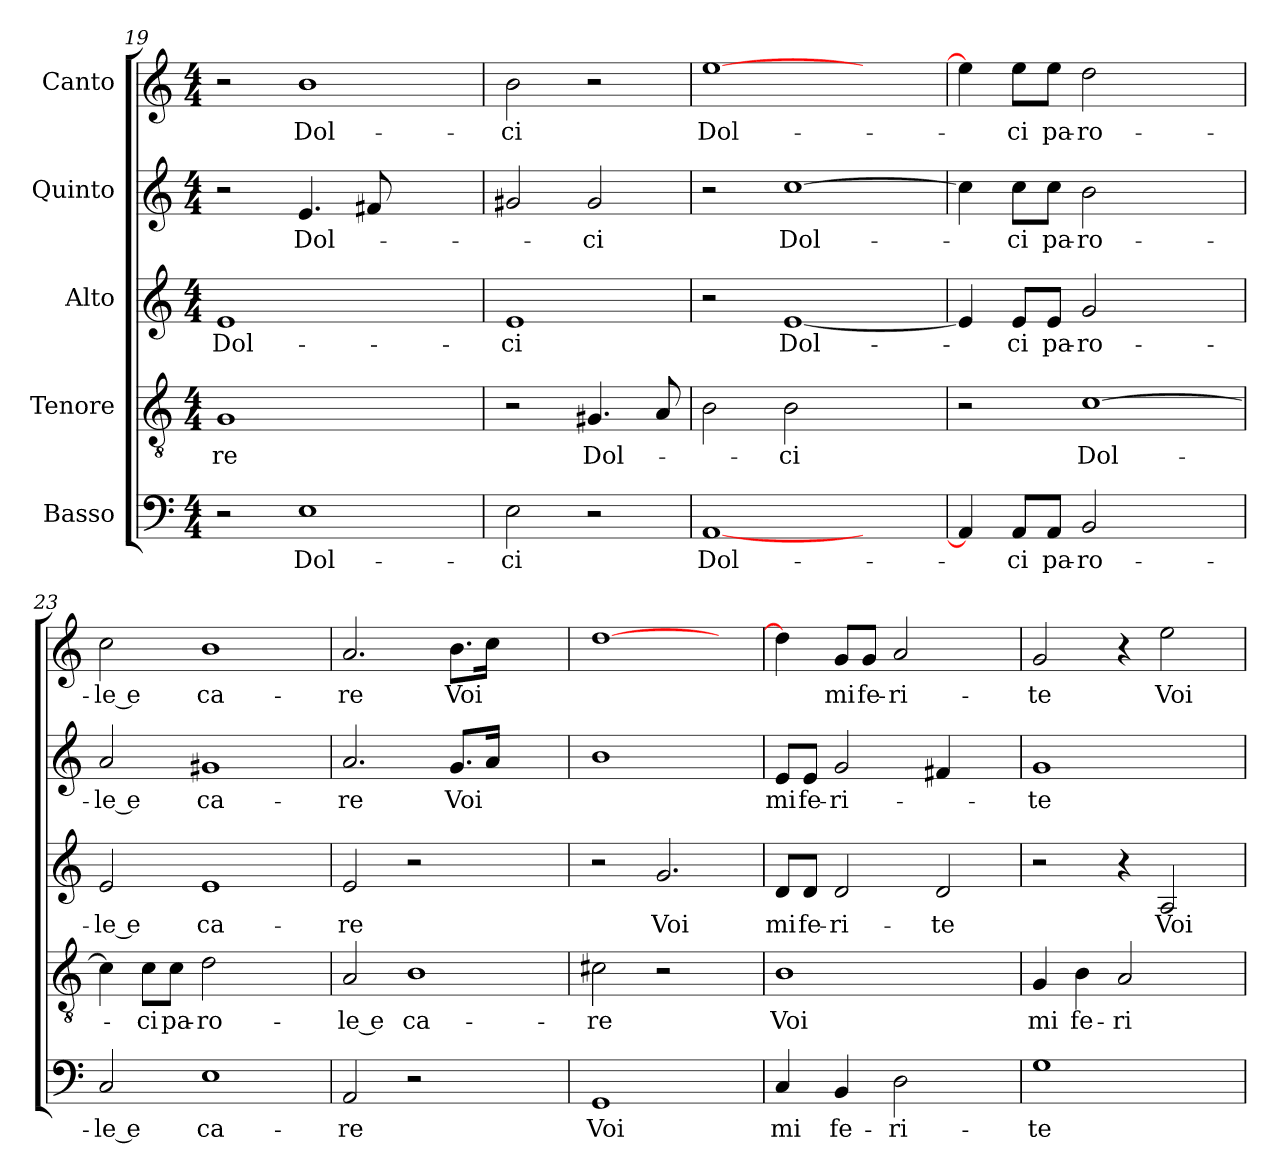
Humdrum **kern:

**kern	**text	**kern	**text	**kern	**text	**kern	**text	**kern	**text
*part5	*part5	*part4	*part4	*part3	*part3	*part2	*part2	*part1	*part1
*staff5	*staff5	*staff4	*staff4	*staff3	*staff3	*staff2	*staff2	*staff1	*staff1
*I"Basso	*	*I"Tenore	*	*I"Alto	*	*I"Quinto	*	*I"Canto	*
!!LO:LB:g=z
*clefF4	*	*clefGv2	*	*clefG2	*	*clefG2	*	*clefG2	*
*k[]	*	*k[]	*	*k[]	*	*k[]	*	*k[]	*
*M4/4	*	*M4/4	*	*M4/4	*	*M4/4	*	*M4/4	*
=19	=19	=19	=19	=19	=19	=19	=19	=19	=19
!	!	!	!LO:LY:b	!	!LO:LY:b	!	!	!	!
2r	.	1G	-re	1e	Dol-	2r	.	2r	.
!	!LO:LY:b	!	!	!	!	!	!LO:LY:b	!	!LO:LY:b
1E	Dol-	.	.	.	.	4.e/	Dol-	1b	Dol-
.	.	.	.	.	.	8f#X/	.	.	.
.	.	2ryy	.	2ryy	.	2ryy	.	.	.
=20	=20	=20	=20	=20	=20	=20	=20	=20	=20
!	!LO:LY:b	!	!	!	!LO:LY:b	!	!	!	!LO:LY:b
2E\	-ci	2r	.	1e	-ci	2g#X/	.	2b\	-ci
!	!	!	!LO:LY:b	!	!	!	!LO:LY:b	!	!
2r	.	4.G#X/	Dol-	.	.	2g#/	-ci	2r	.
.	.	8A/	.	.	.	.	.	.	.
=21	=21	=21	=21	=21	=21	=21	=21	=21	=21
!	!LO:LY:b	!	!	!	!	!	!	!	!LO:LY:b
[1AA	Dol-	2B\	.	2r	.	2r	.	[1ee	Dol-
!	!	!	!LO:LY:b	!	!LO:LY:b	!	!LO:LY:b	!	!
.	.	2B\	-ci	[1e	Dol-	[1cc	Dol-	.	.
2ryy	.	2ryy	.	.	.	.	.	2ryy	.
=22	=22	=22	=22	=22	=22	=22	=22	=22	=22
4AA/]	.	2r	.	4e/]	.	4cc\]	.	4ee\]	.
!	!LO:LY:b	!	!	!	!LO:LY:b	!	!LO:LY:b	!	!LO:LY:b
8AA/L	-ci	.	.	8e/L	-ci	8cc\L	-ci	8ee\L	-ci
!	!LO:LY:b	!	!	!	!LO:LY:b	!	!LO:LY:b	!	!LO:LY:b
8AA/J	pa-	.	.	8e/J	pa-	8cc\J	pa-	8ee\J	pa-
!	!LO:LY:b	!	!LO:LY:b	!	!LO:LY:b	!	!LO:LY:b	!	!LO:LY:b
2BB/	-ro-	[1c	Dol-	2g/	-ro-	2b\	-ro-	2dd\	-ro-
2ryy	.	.	.	2ryy	.	2ryy	.	2ryy	.
=23	=23	=23	=23	=23	=23	=23	=23	=23	=23
!	!LO:LY:b	!	!	!	!LO:LY:b	!	!LO:LY:b	!	!LO:LY:b
2C/	-le e	4c\]	.	2e/	-le e	2a/	-le e	2cc\	-le e
!	!	!	!LO:LY:b	!	!	!	!	!	!
.	.	8c\L	-ci	.	.	.	.	.	.
!	!	!	!LO:LY:b	!	!	!	!	!	!
.	.	8c\J	pa-	.	.	.	.	.	.
!	!LO:LY:b	!	!LO:LY:b	!	!LO:LY:b	!	!LO:LY:b	!	!LO:LY:b
1E	ca-	2d\	-ro-	1e	ca-	1g#X	ca-	1b	ca-
.	.	2ryy	.	.	.	.	.	.	.
!!LO:LB:g=z
=24	=24	=24	=24	=24	=24	=24	=24	=24	=24
!	!LO:LY:b	!	!LO:LY:b	!	!LO:LY:b	!	!LO:LY:b	!	!LO:LY:b
2AA/	-re	2A/	-le e	2e/	-re	2.a/	-re	2.a/	-re
!	!	!	!LO:LY:b	!	!	!	!	!	!
2r	.	1B	ca-	2r	.	.	.	.	.
!	!	!	!	!	!	!	!LO:LY:b	!	!LO:LY:b
.	.	.	.	.	.	8.g/L	Voi	8.b\L	Voi
.	.	.	.	.	.	16a/Jk	.	16cc\Jk	.
2ryy	.	.	.	2ryy	.	2ryy	.	2ryy	.
!!LO:PB:g=z
=25	=25	=25	=25	=25	=25	=25	=25	=25	=25
!	!LO:LY:b	!	!LO:LY:b	!	!	!	!	!	!
1GG	Voi	2c#X\	-re	2r	.	1b	.	[1dd	.
!	!	!	!	!	!LO:LY:b	!	!	!	!
.	.	2r	.	2.g/	Voi	.	.	.	.
4ryy	.	4ryy	.	.	.	4ryy	.	4ryy	.
=26	=26	=26	=26	=26	=26	=26	=26	=26	=26
!	!LO:LY:b	!	!LO:LY:b	!	!LO:LY:b	!	!LO:LY:b	!	!
4C/	mi	1B	Voi	8d/L	mi	8e/L	mi	4dd\]	.
!	!	!	!	!	!LO:LY:b	!	!LO:LY:b	!	!
.	.	.	.	8d/J	fe-	8e/J	fe-	.	.
!	!LO:LY:b	!	!	!	!LO:LY:b	!	!LO:LY:b	!	!LO:LY:b
4BB/	fe-	.	.	2d/	-ri-	2g/	-ri-	8g/L	mi
!	!	!	!	!	!	!	!	!	!LO:LY:b
.	.	.	.	.	.	.	.	8g/J	fe-
!	!LO:LY:b	!	!	!	!	!	!	!	!LO:LY:b
2D\	-ri-	.	.	.	.	.	.	2a/	-ri-
!	!	!	!	!	!LO:LY:b	!	!	!	!
.	.	.	.	2d/	-te	4f#X/	.	.	.
4ryy	.	4ryy	.	.	.	4ryy	.	4ryy	.
=27	=27	=27	=27	=27	=27	=27	=27	=27	=27
!	!LO:LY:b	!	!LO:LY:b	!	!	!	!LO:LY:b	!	!LO:LY:b
1G	-te	4G/	mi	2r	.	1g	-te	2g/	-te
!	!	!	!LO:LY:b	!	!	!	!	!	!
.	.	4B\	fe-	.	.	.	.	.	.
!	!	!	!LO:LY:b	!	!	!	!	!	!
.	.	2A/	-ri-	4r	.	.	.	4r	.
!	!	!	!	!	!LO:LY:b	!	!	!	!LO:LY:b
.	.	.	.	2A/	Voi	.	.	2ee\	Voi
4ryy	.	4ryy	.	.	.	4ryy	.	.	.
=	=	=	=	=	=	=	=	=	=
*-	*-	*-	*-	*-	*-	*-	*-	*-	*-
